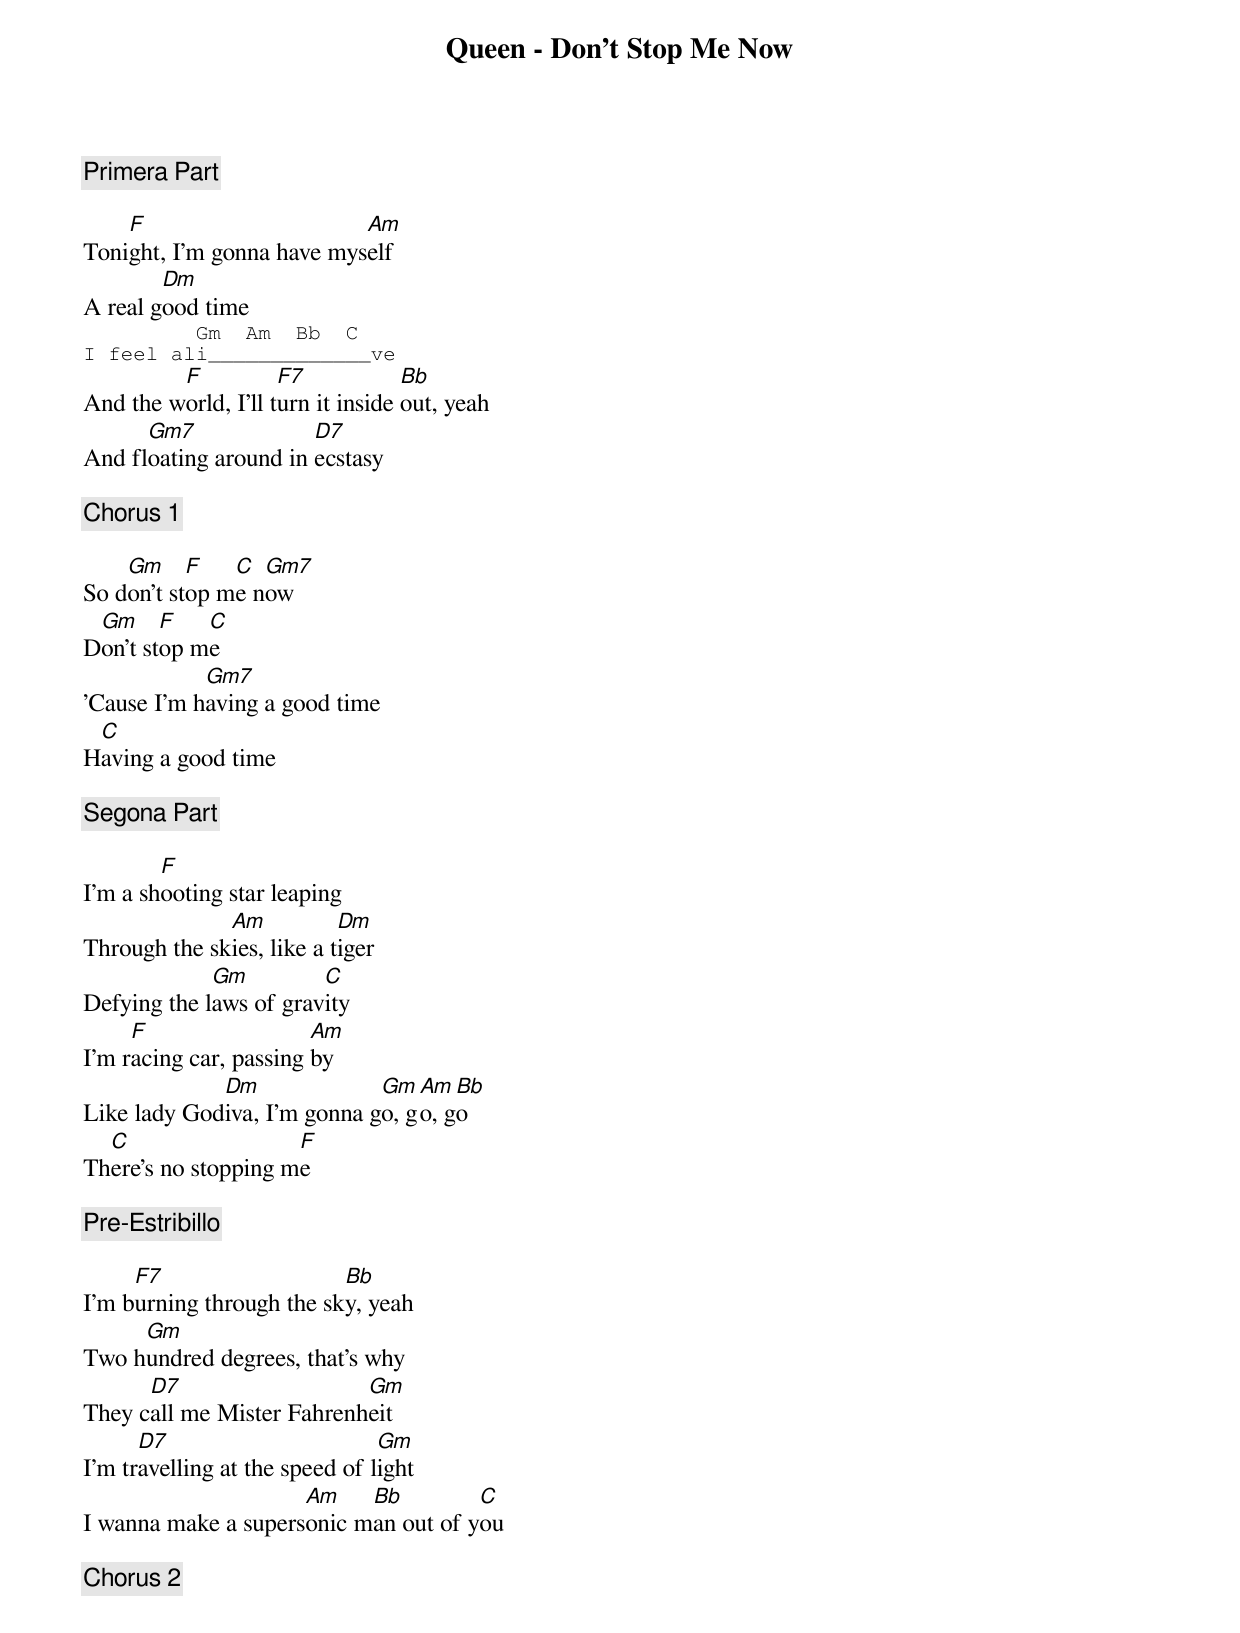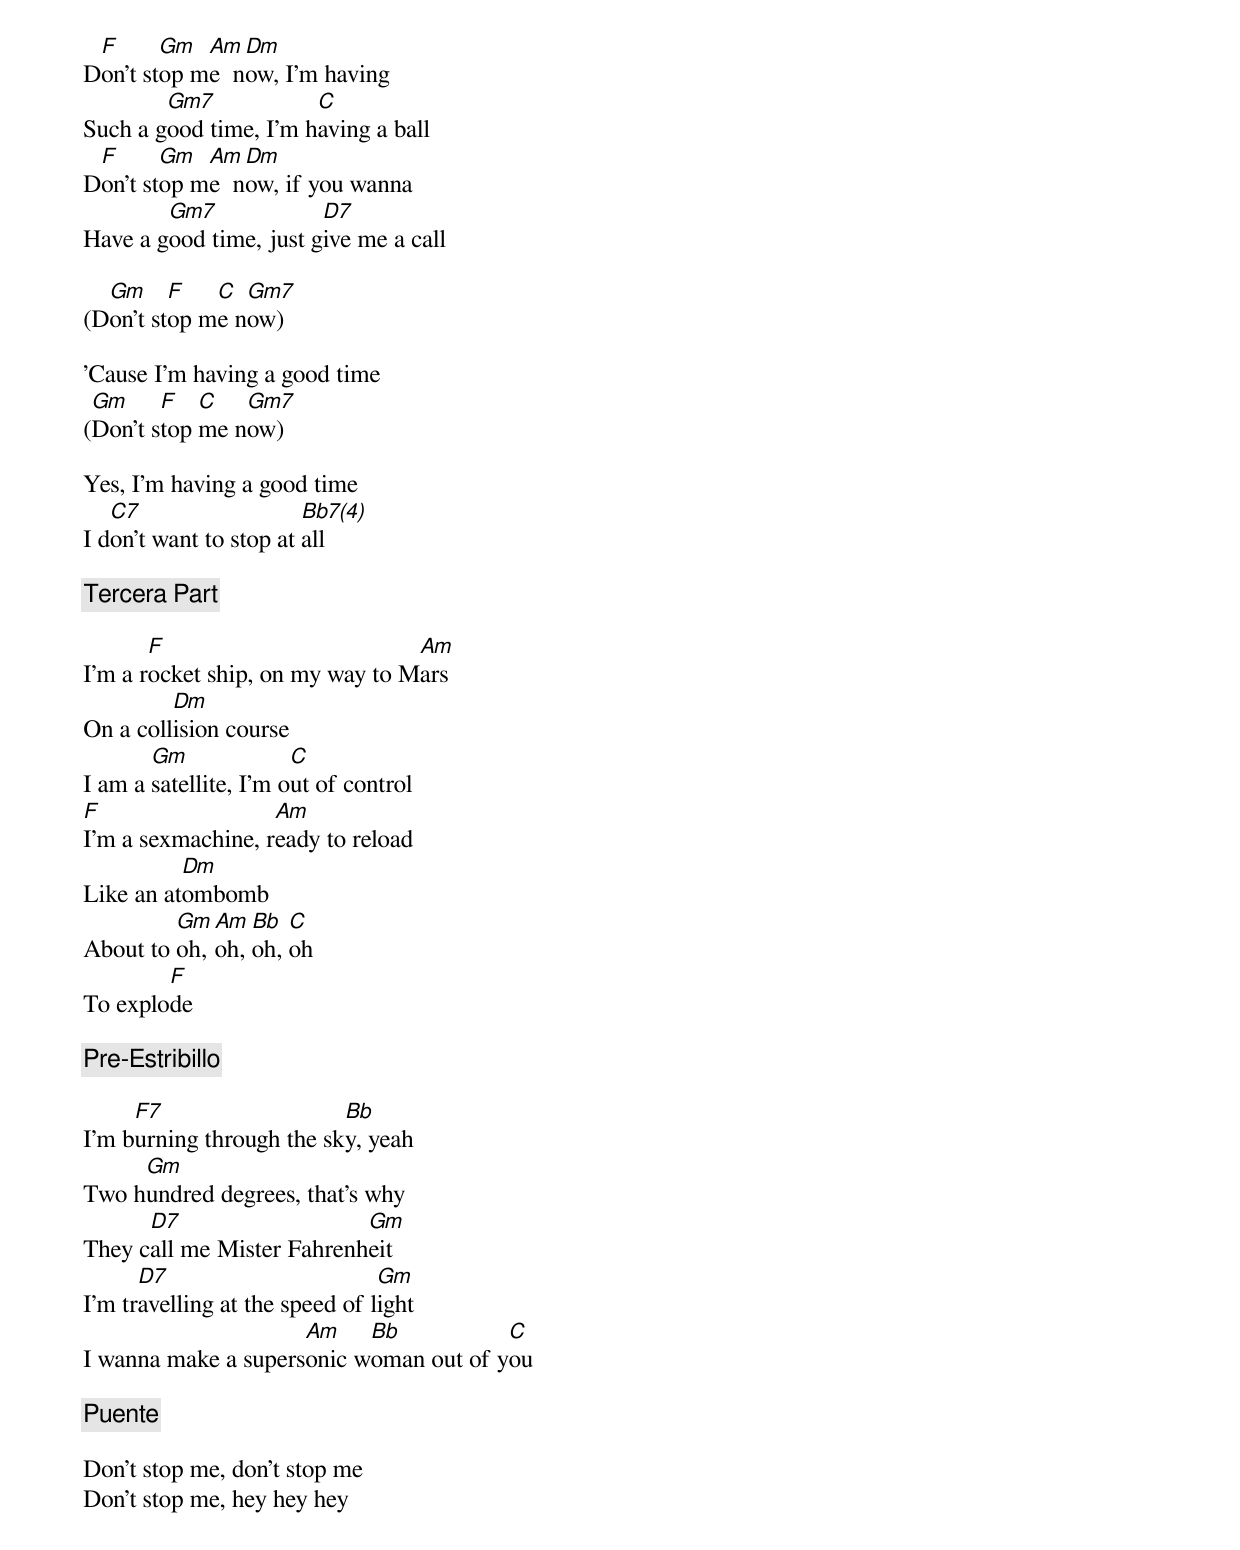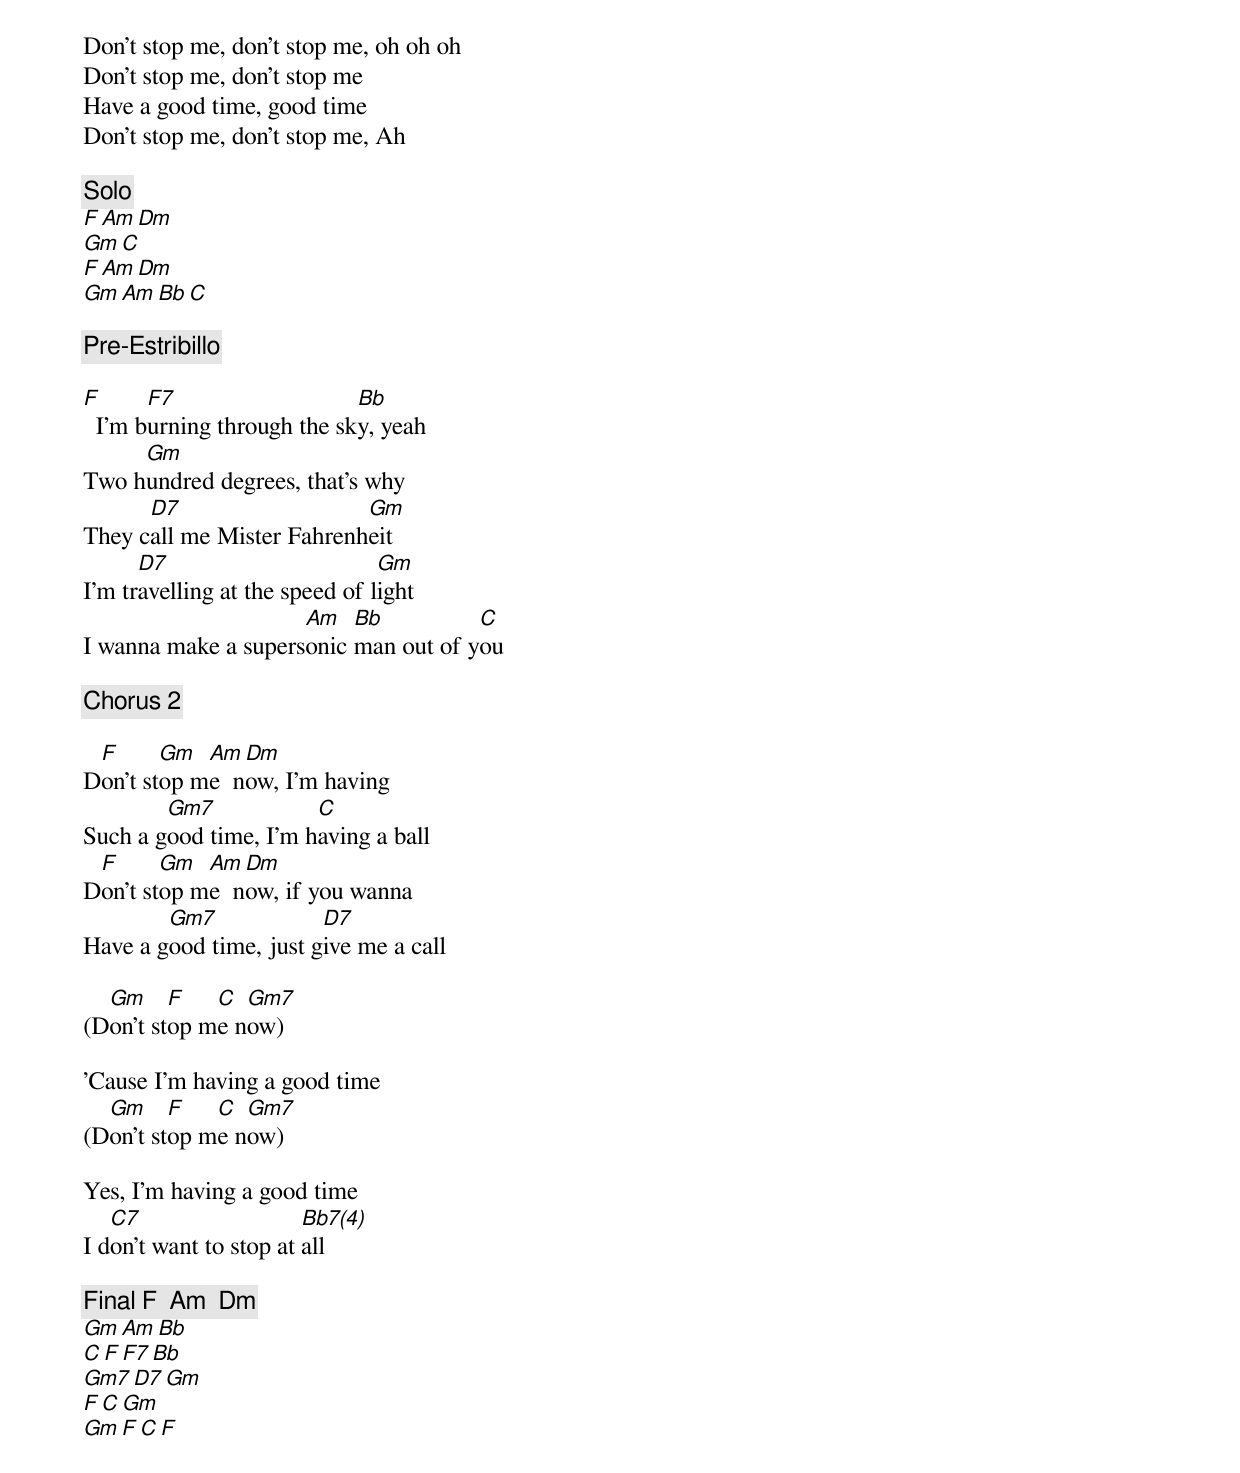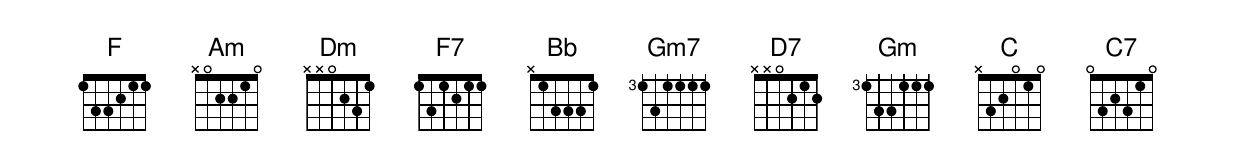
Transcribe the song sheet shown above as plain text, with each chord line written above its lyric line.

Queen - Don't Stop Me Now

[Primera Part]

    F                      Am
Tonight, I'm gonna have myself
        Dm
A real good time
         Gm  Am  Bb  C
I feel ali_____________ve
         F           F7            Bb
And the world, I'll turn it inside out, yeah
      Gm7              D7
And floating around in ecstasy

[Chorus 1]

    Gm     F   C  Gm7
So don't stop me now
 Gm     F   C
Don't stop me
            Gm7
'Cause I'm having a good time
 C
Having a good time

[Segona Part]

        F
I'm a shooting star leaping
              Am           Dm
Through the skies, like a tiger
             Gm         C
Defying the laws of gravity
     F                  Am
I'm racing car, passing by
             Dm              Gm  Am  Bb
Like lady Godiva, I'm gonna go, go, go
  C                  F
There's no stopping me

[Pre-Estribillo]

     F7                   Bb
I'm burning through the sky, yeah
     Gm
Two hundred degrees, that's why
      D7                   Gm
They call me Mister Fahrenheit
      D7                        Gm
I'm travelling at the speed of light
                     Am    Bb         C
I wanna make a supersonic man out of you

[Chorus 2]

 F      Gm  Am  Dm
Don't stop me  now, I'm having
        Gm7            C
Such a good time, I'm having a ball
 F      Gm  Am  Dm
Don't stop me  now, if you wanna
        Gm7             D7
Have a good time, just give me a call

  Gm     F   C  Gm7
(Don't stop me now)

'Cause I'm having a good time
 Gm     F   C   Gm7
(Don't stop me now)

Yes, I'm having a good time
   C7                   Bb7(4)
I don't want to stop at all

[Tercera Part]

       F                         Am
I'm a rocket ship, on my way to Mars
         Dm
On a collision course
       Gm              C
I am a satellite, I'm out of control
F                  Am
I'm a sexmachine, ready to reload
          Dm
Like an atombomb
         Gm  Am  Bb  C
About to oh, oh, oh, oh
        F
To explode

[Pre-Estribillo]

     F7                   Bb
I'm burning through the sky, yeah
     Gm
Two hundred degrees, that's why
      D7                   Gm
They call me Mister Fahrenheit
      D7                        Gm
I'm travelling at the speed of light
                     Am    Bb           C
I wanna make a supersonic woman out of you

[Puente]

Don't stop me, don't stop me
Don't stop me, hey hey hey
Don't stop me, don't stop me, oh oh oh
Don't stop me, don't stop me
Have a good time, good time
Don't stop me, don't stop me, Ah

[Solo]
F  Am  Dm
       Gm  C
       F  Am  Dm
       Gm  Am  Bb  C

[Pre-Estribillo]

F      F7                   Bb
  I'm burning through the sky, yeah
     Gm
Two hundred degrees, that's why
      D7                   Gm
They call me Mister Fahrenheit
      D7                        Gm
I'm travelling at the speed of light
                     Am   Bb          C
I wanna make a supersonic man out of you

[Chorus 2]

 F      Gm  Am  Dm
Don't stop me  now, I'm having
        Gm7            C
Such a good time, I'm having a ball
 F      Gm  Am  Dm
Don't stop me  now, if you wanna
        Gm7             D7
Have a good time, just give me a call

  Gm     F   C  Gm7
(Don't stop me now)

'Cause I'm having a good time
  Gm     F   C  Gm7
(Don't stop me now)

Yes, I'm having a good time
   C7                   Bb7(4)
I don't want to stop at all

[Final] F  Am  Dm
        Gm  Am  Bb
        C  F  F7  Bb
        Gm7  D7  Gm
        F  C  Gm
        Gm  F  C  F
